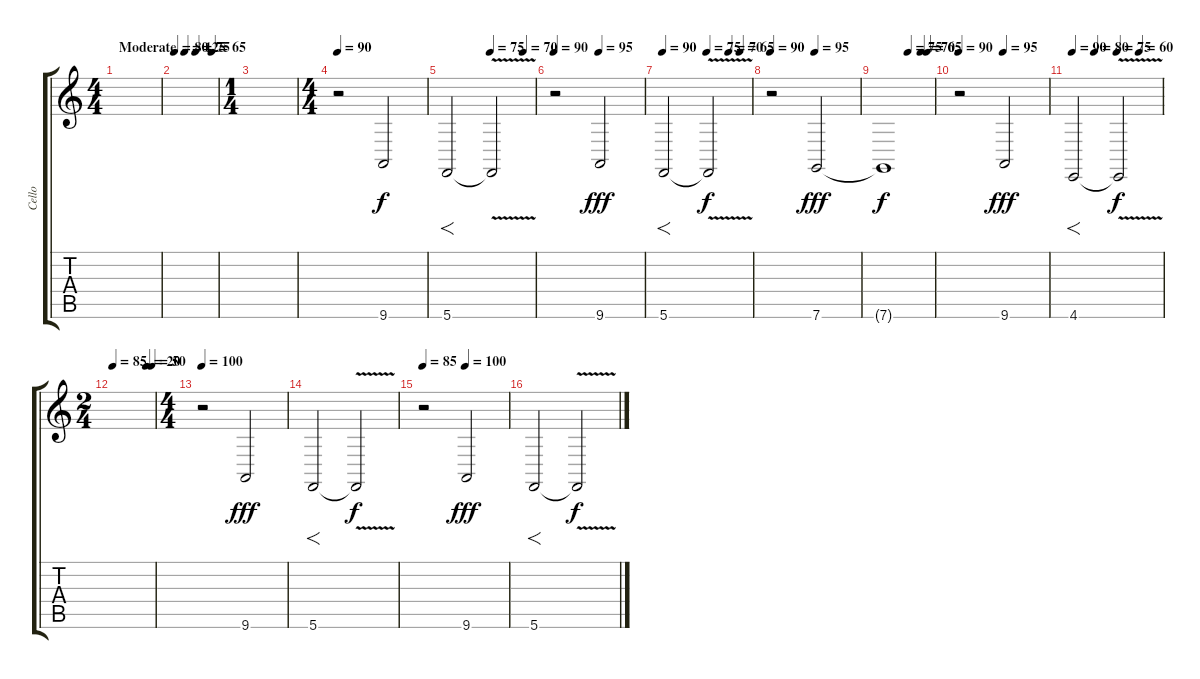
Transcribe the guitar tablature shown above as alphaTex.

\track ("Cello" "Cello") {instrument harmonica}
\staff {score tabs}
\tuning (D4 A3 F3 C3 G2 C2) {hide}
\ts (4 4)
\tempo (125 "Moderate")
\tempo 90
\tempo (125 "Moderate")
\clef g2
\ks c
|
\tempo 80
\tempo (75 0.5)
\tempo (65 0.875)
|
\ts (1 4)
|
\ts (4 4)
\tempo 90
r.2 9.6.2{volume 10} |
\tempo (75 0.5)
\tempo (70 0.875)
5.6.2{f} 5.6{v t}.2{dy f volume 4} |
\tempo 90
\tempo (95 0.5)
r.2{volume 0} 9.6.2{dy fff volume 10} |
\tempo 90
\tempo (75 0.5)
\tempo (70 0.75)
\tempo (65 0.875)
5.6.2{f} 5.6{v t}.2{dy f volume 4} |
\tempo 90
\tempo (95 0.5)
r.2{volume 0} 7.6.2{dy fff volume 10} |
\tempo (75 0.5)
\tempo (70 0.75)
\tempo (65 0.875)
7.6{t}.1{dy f volume 3} |
\tempo 90
\tempo (95 0.5)
r.2{volume 0} 9.6.2{dy fff volume 10} |
\tempo 90
\tempo (80 0.25)
\tempo (75 0.5)
\tempo (60 0.75)
4.6.2{f} 4.6{v t}.2{dy f volume 0} |
\ts (2 4)
\tempo 85
\tempo (20 0.8125)
\tempo (50 0.9375)
|
\ts (4 4)
\tempo 100
r.2 9.6.2{dy fff volume 10} |
5.6.2{f} 5.6{v t}.2{dy f volume 4} |
\tempo 85
\tempo (100 0.5)
r.2{volume 0} 9.6.2{dy fff volume 10} |
5.6.2{f} 5.6{v t}.2{dy f volume 4}
